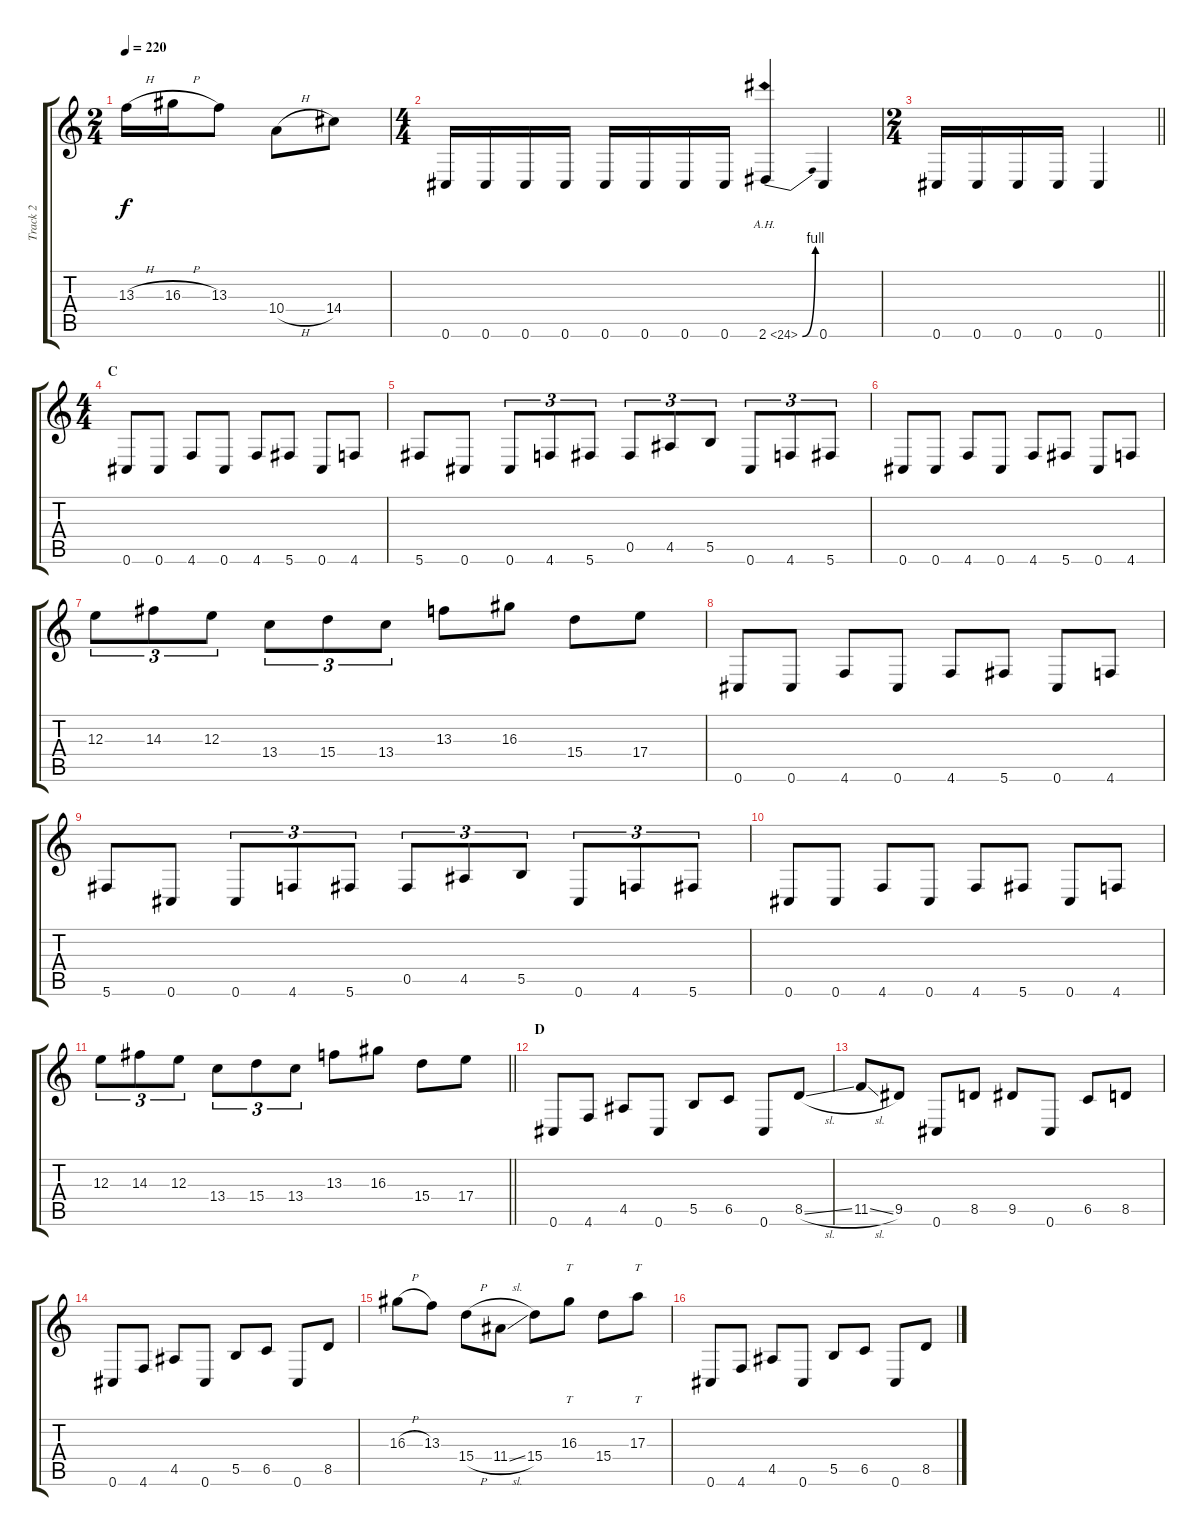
\track ("Track 2" "Track 2") {instrument distortionguitar}
\staff {score tabs}
\tuning (Db4 Ab3 E3 B2 Gb2 Db2) {hide}
\ts (2 4)
\tempo 220
\clef g2
\ks c
13.3{h}.16{dy f} 16.3{h}.16 13.3.8 10.4{h}.8 14.4.8 |
\ts (4 4)
0.6.16 0.6.16 0.6.16 0.6.16 0.6.16 0.6.16 0.6.16 0.6.16 2.6{be (bend 0 0 60 4) ah 22}.4 0.6.4 |
\ts (2 4)
\barLineRight lightlight
0.6.16 0.6.16 0.6.16 0.6.16 0.6.4 |
\ts (4 4)
\section ("" "C")
0.6.8 0.6.8 4.6.8 0.6.8 4.6.8 5.6.8 0.6.8 4.6.8 |
5.6.8 0.6.8 0.6.8{tu (3 2)} 4.6.8{tu (3 2)} 5.6.8{tu (3 2)} 0.5.8{tu (3 2)} 4.5.8{tu (3 2)} 5.5.8{tu (3 2)} 0.6.8{tu (3 2)} 4.6.8{tu (3 2)} 5.6.8{tu (3 2)} |
0.6.8 0.6.8 4.6.8 0.6.8 4.6.8 5.6.8 0.6.8 4.6.8 |
12.3.8{tu (3 2)} 14.3.8{tu (3 2)} 12.3.8{tu (3 2)} 13.4.8{tu (3 2)} 15.4.8{tu (3 2)} 13.4.8{tu (3 2)} 13.3.8 16.3.8 15.4.8 17.4.8 |
0.6.8 0.6.8 4.6.8 0.6.8 4.6.8 5.6.8 0.6.8 4.6.8 |
5.6.8 0.6.8 0.6.8{tu (3 2)} 4.6.8{tu (3 2)} 5.6.8{tu (3 2)} 0.5.8{tu (3 2)} 4.5.8{tu (3 2)} 5.5.8{tu (3 2)} 0.6.8{tu (3 2)} 4.6.8{tu (3 2)} 5.6.8{tu (3 2)} |
0.6.8 0.6.8 4.6.8 0.6.8 4.6.8 5.6.8 0.6.8 4.6.8 |
\barLineRight lightlight
12.3.8{tu (3 2)} 14.3.8{tu (3 2)} 12.3.8{tu (3 2)} 13.4.8{tu (3 2)} 15.4.8{tu (3 2)} 13.4.8{tu (3 2)} 13.3.8 16.3.8 15.4.8 17.4.8 |
\section ("" "D")
0.6.8 4.6.8 4.5.8 0.6.8 5.5.8 6.5.8 0.6.8 8.5{sl}.8 |
11.5{sl}.8 9.5.8 0.6.8 8.5.8 9.5.8 0.6.8 6.5.8 8.5.8 |
0.6.8 4.6.8 4.5.8 0.6.8 5.5.8 6.5.8 0.6.8 8.5.8 |
16.3{h}.8 13.3.8 15.4{h}.8 11.4{sl}.8 15.4.8 16.3.8{tt} 15.4.8 17.3.8{tt} |
0.6.8 4.6.8 4.5.8 0.6.8 5.5.8 6.5.8 0.6.8 8.5{sl}.8
